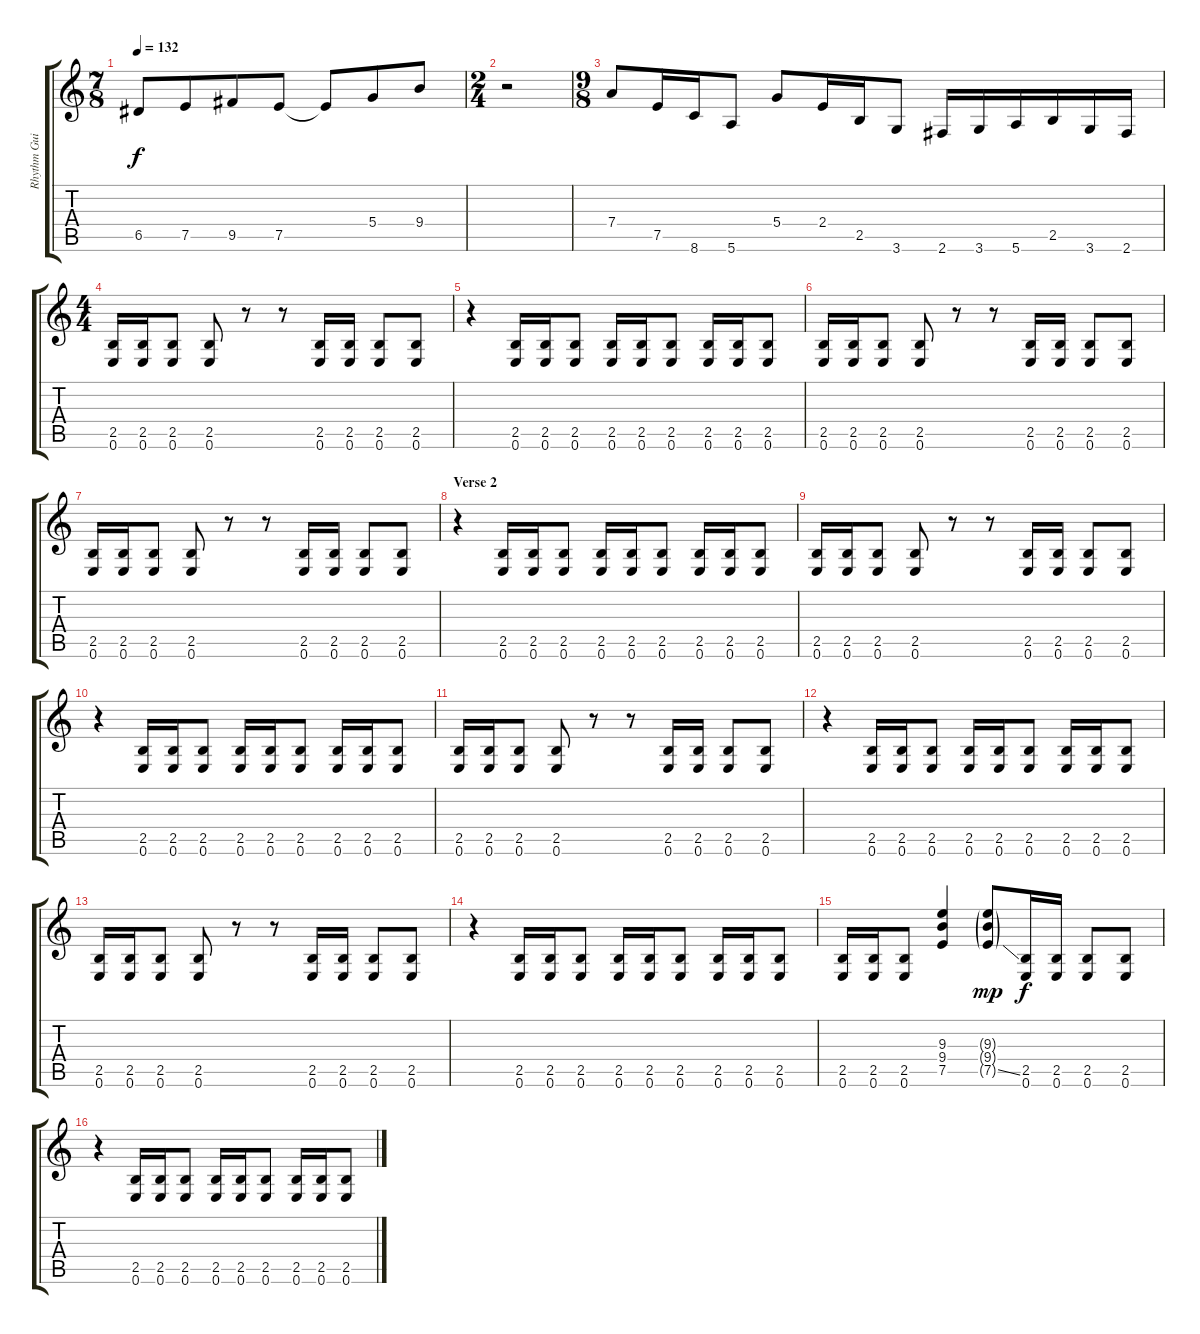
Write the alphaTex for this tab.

\track ("Rhythm Guitar" "Rhythm Gui") {instrument distortionguitar}
\staff {score tabs}
\tuning (E4 B3 G3 D3 A2 E2) {hide}
\ts (7 8)
\tempo 132
\clef g2
\ks c
6.5.8{dy f} 7.5.8 9.5.8 7.5.8 7.5{t}.8 5.4.8 9.4.8 |
\ts (2 4)
r.2 |
\ts (9 8)
7.4.8 7.5.16 8.6.16 5.6.8 5.4.8 2.4.16 2.5.16 3.6.8 2.6.16 3.6.16 5.6.16 2.5.16 3.6.16 2.6.16 |
\ts (4 4)
(2.5 0.6).16 (2.5 0.6).16 (2.5 0.6).8 (2.5 0.6).8 r.8 r.8 (2.5 0.6).16 (2.5 0.6).16 (2.5 0.6).8 (2.5 0.6).8 |
r.4 (2.5 0.6).16 (2.5 0.6).16 (2.5 0.6).8 (2.5 0.6).16 (2.5 0.6).16 (2.5 0.6).8 (2.5 0.6).16 (2.5 0.6).16 (2.5 0.6).8 |
(2.5 0.6).16 (2.5 0.6).16 (2.5 0.6).8 (2.5 0.6).8 r.8 r.8 (2.5 0.6).16 (2.5 0.6).16 (2.5 0.6).8 (2.5 0.6).8 |
(2.5 0.6).16 (2.5 0.6).16 (2.5 0.6).8 (2.5 0.6).8 r.8 r.8 (2.5 0.6).16 (2.5 0.6).16 (2.5 0.6).8 (2.5 0.6).8 |
\section ("" "Verse 2")
r.4 (2.5 0.6).16 (2.5 0.6).16 (2.5 0.6).8 (2.5 0.6).16 (2.5 0.6).16 (2.5 0.6).8 (2.5 0.6).16 (2.5 0.6).16 (2.5 0.6).8 |
(2.5 0.6).16 (2.5 0.6).16 (2.5 0.6).8 (2.5 0.6).8 r.8 r.8 (2.5 0.6).16 (2.5 0.6).16 (2.5 0.6).8 (2.5 0.6).8 |
r.4 (2.5 0.6).16 (2.5 0.6).16 (2.5 0.6).8 (2.5 0.6).16 (2.5 0.6).16 (2.5 0.6).8 (2.5 0.6).16 (2.5 0.6).16 (2.5 0.6).8 |
(2.5 0.6).16 (2.5 0.6).16 (2.5 0.6).8 (2.5 0.6).8 r.8 r.8 (2.5 0.6).16 (2.5 0.6).16 (2.5 0.6).8 (2.5 0.6).8 |
r.4 (2.5 0.6).16 (2.5 0.6).16 (2.5 0.6).8 (2.5 0.6).16 (2.5 0.6).16 (2.5 0.6).8 (2.5 0.6).16 (2.5 0.6).16 (2.5 0.6).8 |
(2.5 0.6).16 (2.5 0.6).16 (2.5 0.6).8 (2.5 0.6).8 r.8 r.8 (2.5 0.6).16 (2.5 0.6).16 (2.5 0.6).8 (2.5 0.6).8 |
r.4 (2.5 0.6).16 (2.5 0.6).16 (2.5 0.6).8 (2.5 0.6).16 (2.5 0.6).16 (2.5 0.6).8 (2.5 0.6).16 (2.5 0.6).16 (2.5 0.6).8 |
(2.5 0.6).16 (2.5 0.6).16 (2.5 0.6).8 (9.3 9.4 7.5).4 (9.3{g} 9.4{g} 7.5{ss g}).8{dy mp} (2.5 0.6).16{dy f} (2.5 0.6).16 (2.5 0.6).8 (2.5 0.6).8 |
r.4 (2.5 0.6).16 (2.5 0.6).16 (2.5 0.6).8 (2.5 0.6).16 (2.5 0.6).16 (2.5 0.6).8 (2.5 0.6).16 (2.5 0.6).16 (2.5 0.6).8
